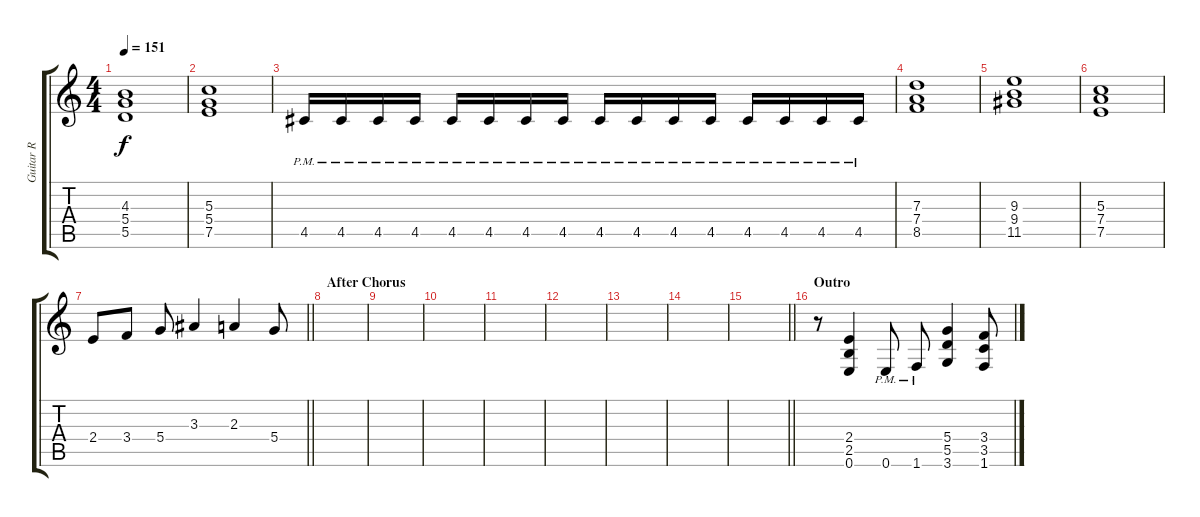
\track ("Guitar R" "Guitar R") {instrument distortionguitar}
\staff {score tabs}
\tuning (E4 B3 G3 D3 A2 E2) {hide}
\ts (4 4)
\tempo 151
\clef g2
\ks c
(4.3 5.4 5.5).1{dy f} |
(5.3 5.4 7.5).1 |
4.5{pm}.16 4.5{pm}.16 4.5{pm}.16 4.5{pm}.16 4.5{pm}.16 4.5{pm}.16 4.5{pm}.16 4.5{pm}.16 4.5{pm}.16 4.5{pm}.16 4.5{pm}.16 4.5{pm}.16 4.5{pm}.16 4.5{pm}.16 4.5{pm}.16 4.5{pm}.16 |
(7.3 7.4 8.5).1 |
(9.3 9.4 11.5).1 |
(5.3 7.4 7.5).1 |
\barLineRight lightlight
2.4.8 3.4.8 5.4.8 3.3.4 2.3.4 5.4.8 |
\section ("" "After Chorus")
|
|
|
|
|
|
|
\barLineRight lightlight
|
\section ("" "Outro")
r.8 (2.4 2.5 0.6).4 0.6{pm}.8 1.6{pm}.8 (5.4 5.5 3.6).4 (3.4 3.5 1.6).8
